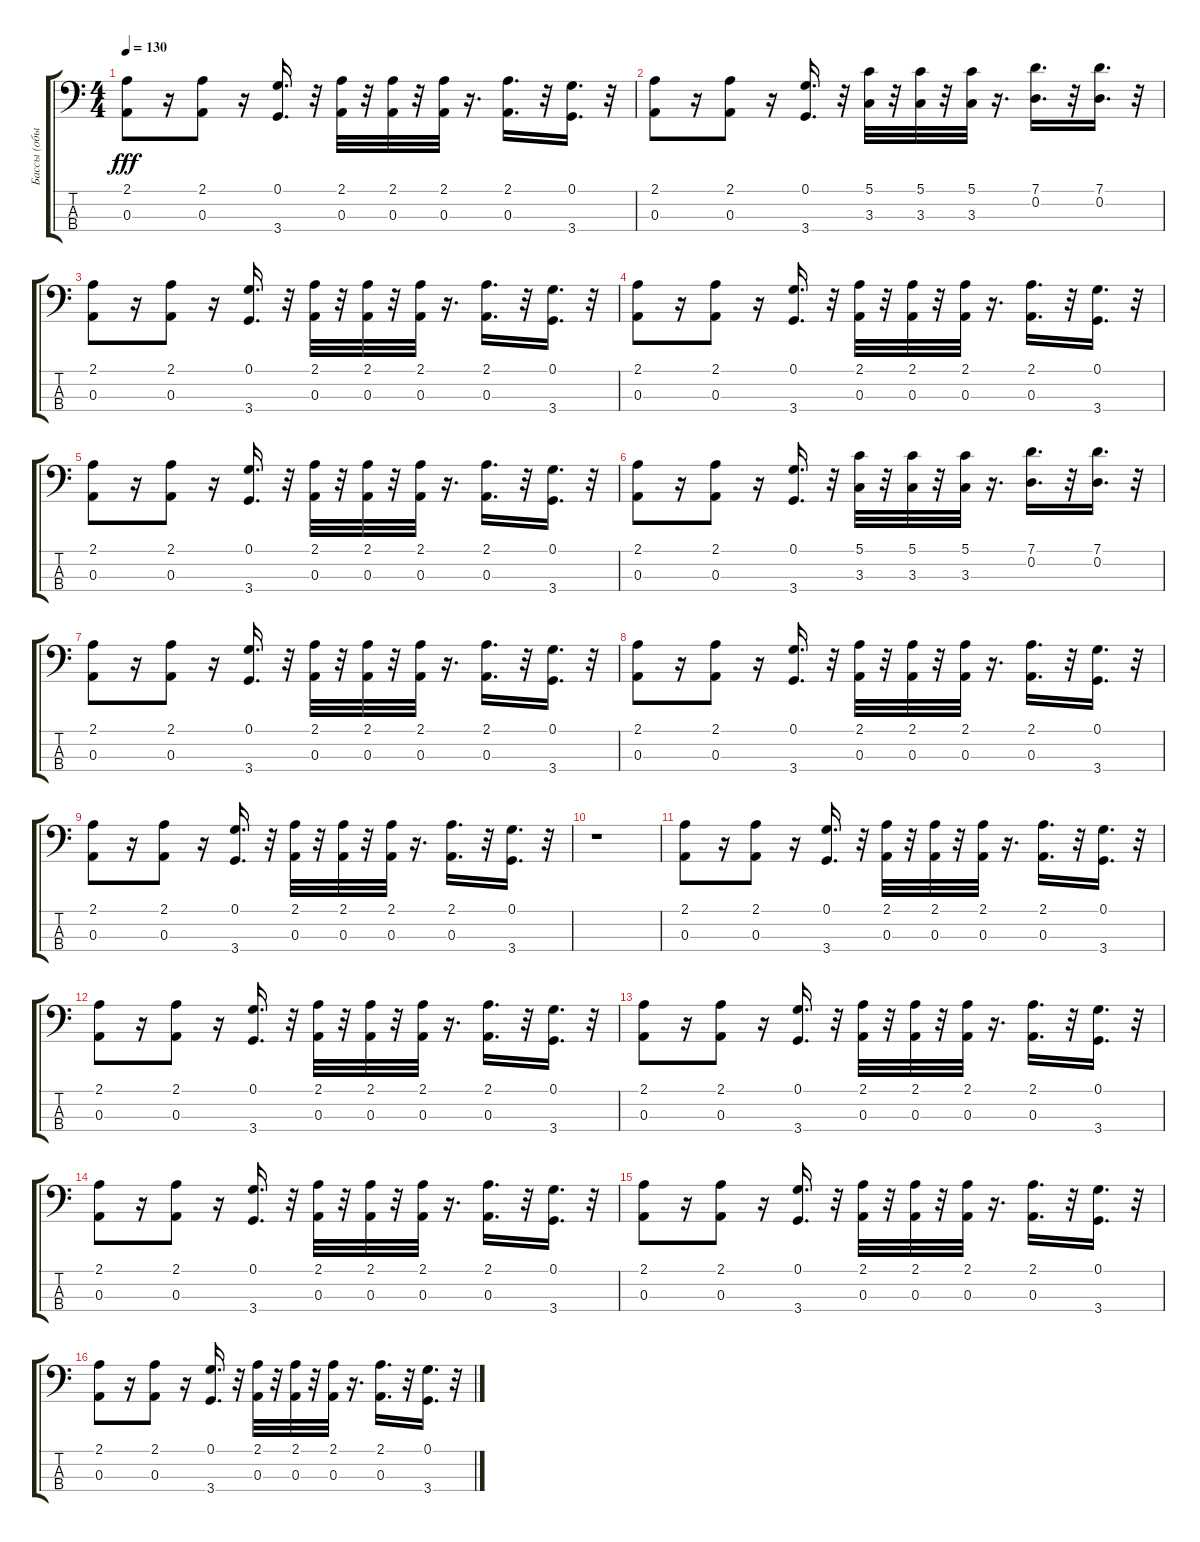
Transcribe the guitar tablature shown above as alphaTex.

\track ("Бассы (обычные)" "Бассы (обы") {instrument fretlessbass}
\staff {score tabs}
\tuning (G2 D2 A1 E1) {hide}
\ts (4 4)
\tempo 130
\clef f4
\ks c
(2.1 0.3).8{dy fff} r.16 (2.1 0.3).8 r.16 (0.1 3.4).16{d} r.32 (2.1 0.3).32 r.32 (2.1 0.3).32 r.32 (2.1 0.3).32 r.16{d} (2.1 0.3).16{d} r.32 (0.1 3.4).16{d} r.32 |
(2.1 0.3).8 r.16 (2.1 0.3).8 r.16 (0.1 3.4).16{d} r.32 (5.1 3.3).32 r.32 (5.1 3.3).32 r.32 (5.1 3.3).32 r.16{d} (7.1 0.2).16{d} r.32 (7.1 0.2).16{d} r.32 |
(2.1 0.3).8 r.16 (2.1 0.3).8 r.16 (0.1 3.4).16{d} r.32 (2.1 0.3).32 r.32 (2.1 0.3).32 r.32 (2.1 0.3).32 r.16{d} (2.1 0.3).16{d} r.32 (0.1 3.4).16{d} r.32 |
(2.1 0.3).8 r.16 (2.1 0.3).8 r.16 (0.1 3.4).16{d} r.32 (2.1 0.3).32 r.32 (2.1 0.3).32 r.32 (2.1 0.3).32 r.16{d} (2.1 0.3).16{d} r.32 (0.1 3.4).16{d} r.32 |
(2.1 0.3).8 r.16 (2.1 0.3).8 r.16 (0.1 3.4).16{d} r.32 (2.1 0.3).32 r.32 (2.1 0.3).32 r.32 (2.1 0.3).32 r.16{d} (2.1 0.3).16{d} r.32 (0.1 3.4).16{d} r.32 |
(2.1 0.3).8 r.16 (2.1 0.3).8 r.16 (0.1 3.4).16{d} r.32 (5.1 3.3).32 r.32 (5.1 3.3).32 r.32 (5.1 3.3).32 r.16{d} (7.1 0.2).16{d} r.32 (7.1 0.2).16{d} r.32 |
(2.1 0.3).8 r.16 (2.1 0.3).8 r.16 (0.1 3.4).16{d} r.32 (2.1 0.3).32 r.32 (2.1 0.3).32 r.32 (2.1 0.3).32 r.16{d} (2.1 0.3).16{d} r.32 (0.1 3.4).16{d} r.32 |
(2.1 0.3).8 r.16 (2.1 0.3).8 r.16 (0.1 3.4).16{d} r.32 (2.1 0.3).32 r.32 (2.1 0.3).32 r.32 (2.1 0.3).32 r.16{d} (2.1 0.3).16{d} r.32 (0.1 3.4).16{d} r.32 |
(2.1 0.3).8 r.16 (2.1 0.3).8 r.16 (0.1 3.4).16{d} r.32 (2.1 0.3).32 r.32 (2.1 0.3).32 r.32 (2.1 0.3).32 r.16{d} (2.1 0.3).16{d} r.32 (0.1 3.4).16{d} r.32 |
r.1 |
(2.1 0.3).8 r.16 (2.1 0.3).8 r.16 (0.1 3.4).16{d} r.32 (2.1 0.3).32 r.32 (2.1 0.3).32 r.32 (2.1 0.3).32 r.16{d} (2.1 0.3).16{d} r.32 (0.1 3.4).16{d} r.32 |
(2.1 0.3).8 r.16 (2.1 0.3).8 r.16 (0.1 3.4).16{d} r.32 (2.1 0.3).32 r.32 (2.1 0.3).32 r.32 (2.1 0.3).32 r.16{d} (2.1 0.3).16{d} r.32 (0.1 3.4).16{d} r.32 |
(2.1 0.3).8 r.16 (2.1 0.3).8 r.16 (0.1 3.4).16{d} r.32 (2.1 0.3).32 r.32 (2.1 0.3).32 r.32 (2.1 0.3).32 r.16{d} (2.1 0.3).16{d} r.32 (0.1 3.4).16{d} r.32 |
(2.1 0.3).8 r.16 (2.1 0.3).8 r.16 (0.1 3.4).16{d} r.32 (2.1 0.3).32 r.32 (2.1 0.3).32 r.32 (2.1 0.3).32 r.16{d} (2.1 0.3).16{d} r.32 (0.1 3.4).16{d} r.32 |
(2.1 0.3).8 r.16 (2.1 0.3).8 r.16 (0.1 3.4).16{d} r.32 (2.1 0.3).32 r.32 (2.1 0.3).32 r.32 (2.1 0.3).32 r.16{d} (2.1 0.3).16{d} r.32 (0.1 3.4).16{d} r.32 |
(2.1 0.3).8 r.16 (2.1 0.3).8 r.16 (0.1 3.4).16{d} r.32 (2.1 0.3).32 r.32 (2.1 0.3).32 r.32 (2.1 0.3).32 r.16{d} (2.1 0.3).16{d} r.32 (0.1 3.4).16{d} r.32
